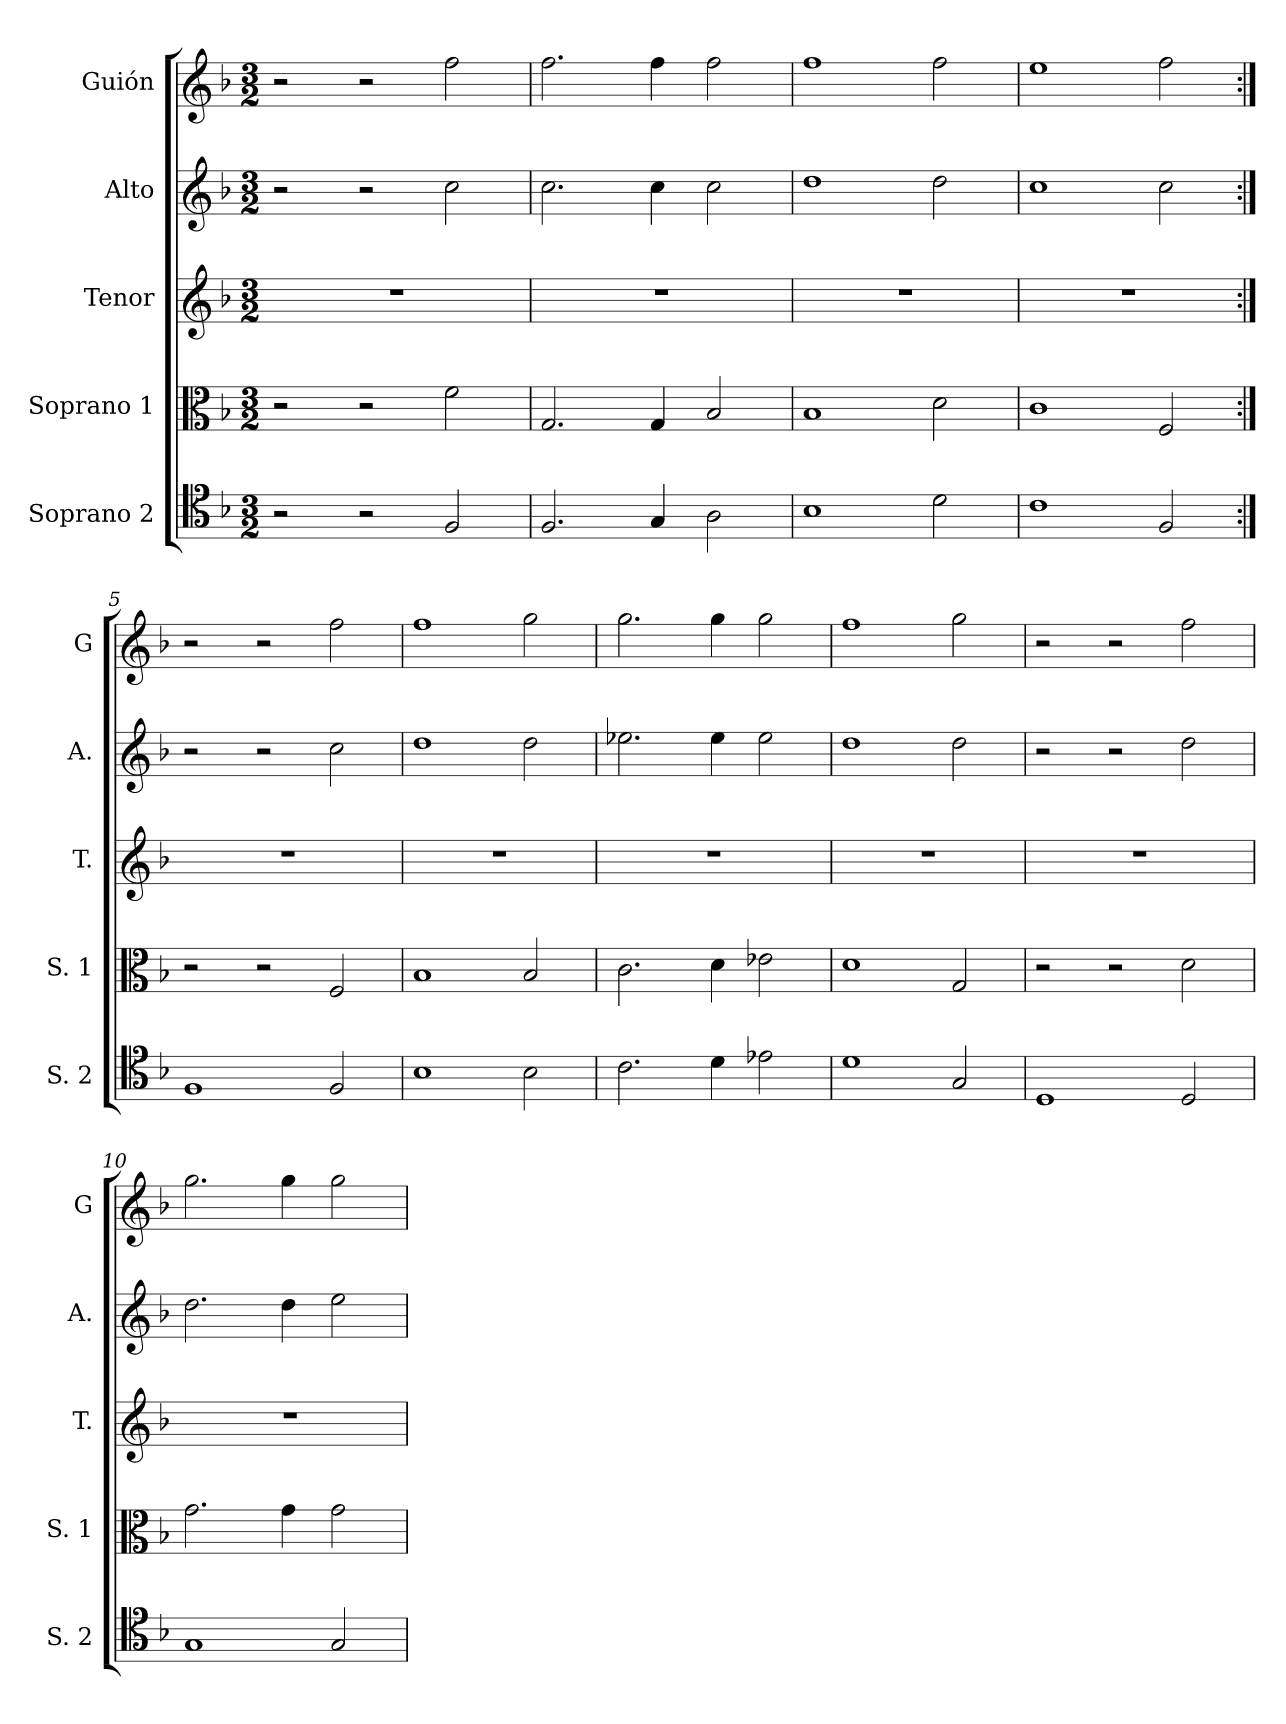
**kern	**kern	**kern	**kern	**kern	**dynam
*part5	*part4	*part3	*part2	*part1	*part1
*staff5	*staff4	*staff3	*staff2	*staff1	*staff1
*I"Soprano 2	*I"Soprano 1	*I"Tenor	*I"Alto	*I"Guión	*
*I'S. 2	*I'S. 1	*I'T.	*I'A.	*I'G	*
*clefC4	*clefC3	*clefG2	*clefG2	*clefG2	*
*k[b-]	*k[b-]	*k[b-]	*k[b-]	*k[b-]	*
*M3/2	*M3/2	*M3/2	*M3/2	*M3/2	*
=1	=1	=1	=1	=1	=1
2r	2r	1.r	2r	2r	♩ = 180
2r	2r	.	2r	2r	.
2F	2f	.	2cc	2ff	.
=2	=2	=2	=2	=2	=2
2.F	2.G	1.r	2.cc	2.ff	.
4G	4G	.	4cc	4ff	.
2A	2B-	.	2cc	2ff	.
=3	=3	=3	=3	=3	=3
1B-	1B-	1.r	1dd	1ff	.
2d	2d	.	2dd	2ff	.
=4	=4	=4	=4	=4	=4
1c	1c	1.r	1cc	1ee	.
2F	2F	.	2cc	2ff	.
=5:|!	=5:|!	=5:|!	=5:|!	=5:|!	=5:|!
1F	2r	1.r	2r	2r	.
.	2r	.	2r	2r	.
2F	2F	.	2cc	2ff	.
=6	=6	=6	=6	=6	=6
1B-	1B-	1.r	1dd	1ff	.
2B-	2B-	.	2dd	2gg	.
!!LO:LB:g=z
=7	=7	=7	=7	=7	=7
2.c	2.c	1.r	2.ee-X	2.gg	.
4d	4d	.	4ee-	4gg	.
2e-X	2e-X	.	2ee-	2gg	.
=8	=8	=8	=8	=8	=8
1d	1d	1.r	1dd	1ff	.
2G	2G	.	2dd	2gg	.
=9	=9	=9	=9	=9	=9
1D	2r	1.r	2r	2r	.
.	2r	.	2r	2r	.
2D	2d	.	2dd	2ff	.
=10	=10	=10	=10	=10	=10
1G	2.g	1.r	2.dd	2.gg	.
.	4g	.	4dd	4gg	.
2G	2g	.	2ee	2gg	.
=	=	=	=	=	=
*-	*-	*-	*-	*-	*-
